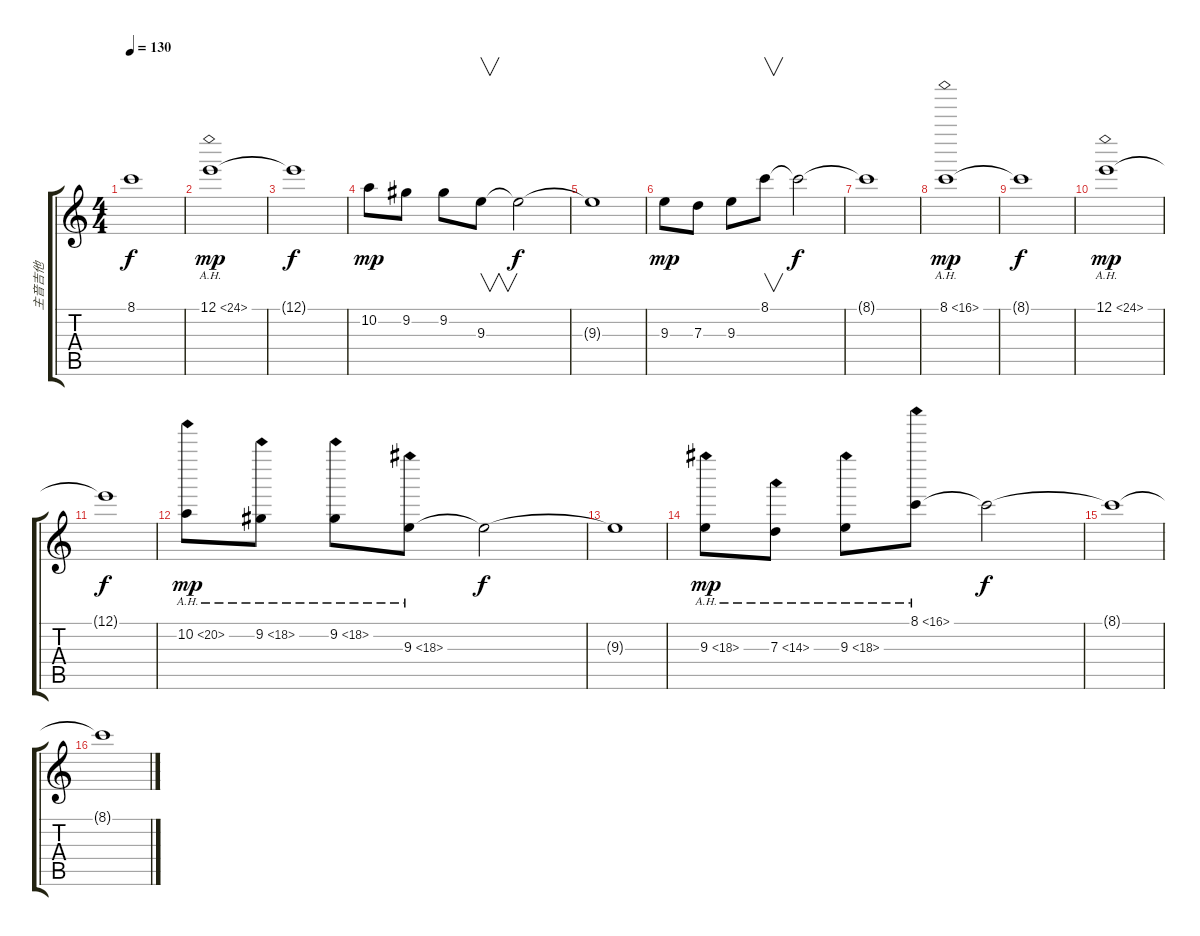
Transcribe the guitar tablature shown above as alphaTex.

\track ("主音吉他" "主音吉他") {instrument overdrivenguitar}
\staff {score tabs}
\tuning (E4 B3 G3 D3 A2 E2) {hide}
\ts (4 4)
\tempo 130
\clef g2
\ks c
8.1{t}.1{dy f} |
12.1{ah 12}.1{dy mp} |
12.1{t}.1{dy f} |
10.2.8{dy mp} 9.2.8 9.2.8 9.3.8{v} 9.3{t}.2{dy f} |
9.3{t}.1 |
9.3.8{dy mp} 7.3.8 9.3.8 8.1.8{v} 8.1{t}.2{dy f} |
8.1{t}.1 |
8.1{ah 8}.1{dy mp} |
8.1{t}.1{dy f} |
12.1{ah 12}.1{dy mp} |
12.1{t}.1{dy f} |
10.2{ah 10}.8{dy mp} 9.2{ah 9}.8 9.2{ah 9}.8 9.3{ah 9}.8 9.3{t}.2{dy f} |
9.3{t}.1 |
9.3{ah 9}.8{dy mp} 7.3{ah 7}.8 9.3{ah 9}.8 8.1{ah 8}.8 8.1{t}.2{dy f} |
8.1{t}.1 |
8.1{t}.1
